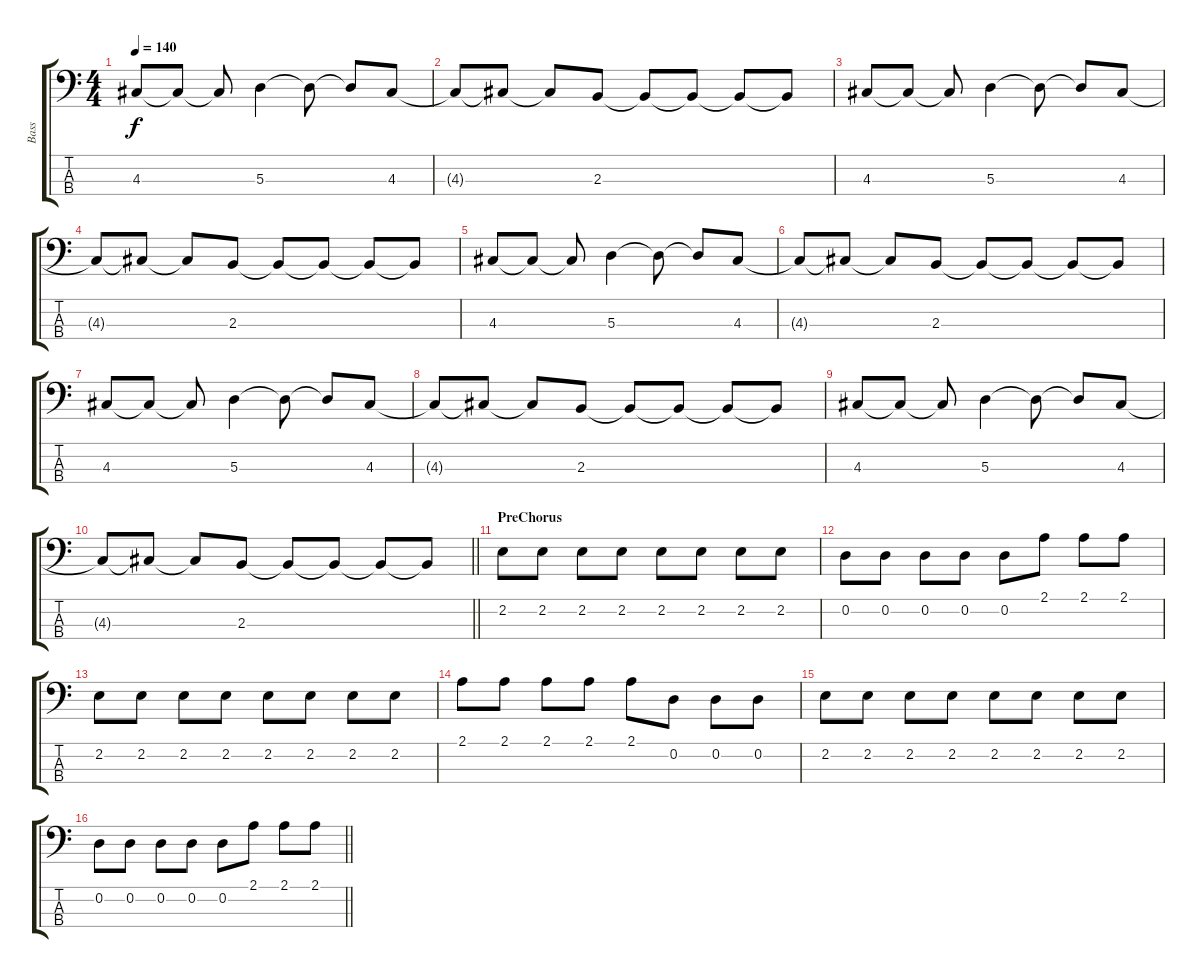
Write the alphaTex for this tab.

\track ("Bass" "Bass") {instrument slapbass1}
\staff {score tabs}
\tuning (G2 D2 A1 E1) {hide}
\ts (4 4)
\tempo 140
\clef f4
\ks c
4.3.8{dy f} 4.3{t}.8 4.3{t}.8 5.3.4 5.3{t}.8 5.3{t}.8 4.3.8 |
4.3{t}.8 4.3{t}.8 4.3{t}.8 2.3.8 2.3{t}.8 2.3{t}.8 2.3{t}.8 2.3{t}.8 |
4.3.8 4.3{t}.8 4.3{t}.8 5.3.4 5.3{t}.8 5.3{t}.8 4.3.8 |
4.3{t}.8 4.3{t}.8 4.3{t}.8 2.3.8 2.3{t}.8 2.3{t}.8 2.3{t}.8 2.3{t}.8 |
4.3.8 4.3{t}.8 4.3{t}.8 5.3.4 5.3{t}.8 5.3{t}.8 4.3.8 |
4.3{t}.8 4.3{t}.8 4.3{t}.8 2.3.8 2.3{t}.8 2.3{t}.8 2.3{t}.8 2.3{t}.8 |
4.3.8 4.3{t}.8 4.3{t}.8 5.3.4 5.3{t}.8 5.3{t}.8 4.3.8 |
4.3{t}.8 4.3{t}.8 4.3{t}.8 2.3.8 2.3{t}.8 2.3{t}.8 2.3{t}.8 2.3{t}.8 |
4.3.8 4.3{t}.8 4.3{t}.8 5.3.4 5.3{t}.8 5.3{t}.8 4.3.8 |
\barLineRight lightlight
4.3{t}.8 4.3{t}.8 4.3{t}.8 2.3.8 2.3{t}.8 2.3{t}.8 2.3{t}.8 2.3{t}.8 |
\section ("" "PreChorus")
2.2.8 2.2.8 2.2.8 2.2.8 2.2.8 2.2.8 2.2.8 2.2.8 |
0.2.8 0.2.8 0.2.8 0.2.8 0.2.8 2.1.8 2.1.8 2.1.8 |
2.2.8 2.2.8 2.2.8 2.2.8 2.2.8 2.2.8 2.2.8 2.2.8 |
2.1.8 2.1.8 2.1.8 2.1.8 2.1.8 0.2.8 0.2.8 0.2.8 |
2.2.8 2.2.8 2.2.8 2.2.8 2.2.8 2.2.8 2.2.8 2.2.8 |
\barLineRight lightlight
0.2.8 0.2.8 0.2.8 0.2.8 0.2.8 2.1.8 2.1.8 2.1.8
